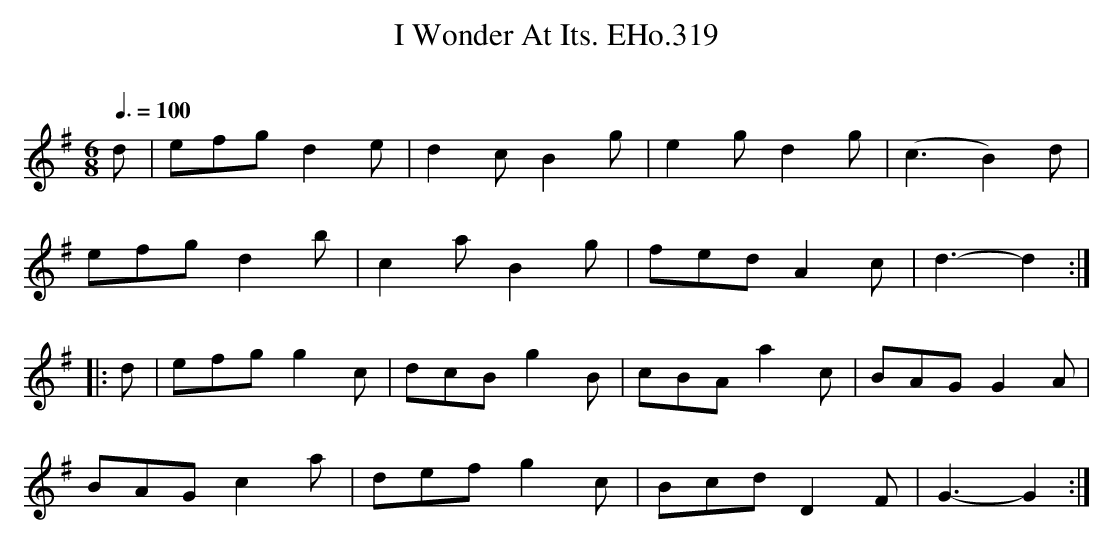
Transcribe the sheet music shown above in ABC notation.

X:1
T:I Wonder At Its. EHo.319
M:6/8
L:1/8
Q:3/8=100
O:
K:G
d | efg d2e | d2c B2g | e2g d2g | (c3B2)d |
efg d2b | c2a B2g | fed A2c | d3-d2 :|
|: d | efg g2c | dcB g2B | cBA a2c | BAG G2A |
BAG c2a | def g2c | Bcd D2F | G3-G2 :|
